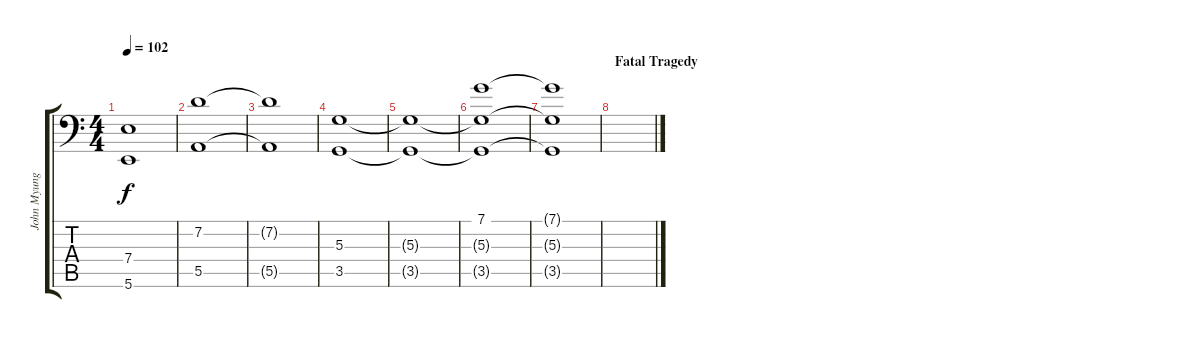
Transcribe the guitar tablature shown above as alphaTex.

\track ("John Myung - 6 Strings Bass" "John Myung") {instrument electricbassfinger}
\staff {score tabs}
\tuning (C3 G2 D2 A1 E1 B0) {hide}
\ts (4 4)
\tempo 102
\clef f4
\ks c
(7.4{t} 5.6{t}).1{dy f} |
(7.2 5.5).1 |
(7.2{t} 5.5{t}).1 |
(5.3 3.5).1 |
(5.3{t} 3.5{t}).1 |
(7.1 5.3{t} 3.5{t}).1 |
(7.1{t} 5.3{t} 3.5{t}).1 |
\section ("" "Fatal Tragedy")
